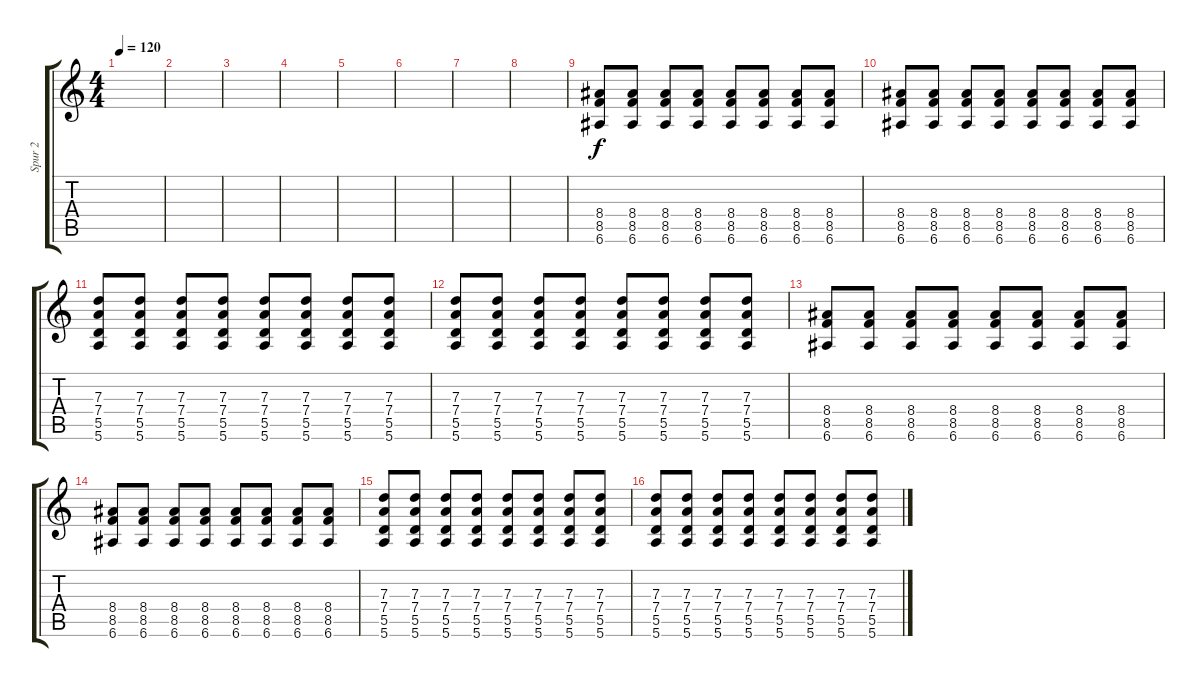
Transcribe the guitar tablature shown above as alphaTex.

\track ("Spur 2" "Spur 2") {instrument distortionguitar}
\staff {score tabs}
\tuning (E4 B3 G3 D3 A2 E2) {hide}
\ts (4 4)
\tempo 120
\clef g2
\ks c
|
|
|
|
|
|
|
|
(8.4 8.5 6.6).8 (8.4 8.5 6.6).8 (8.4 8.5 6.6).8 (8.4 8.5 6.6).8 (8.4 8.5 6.6).8 (8.4 8.5 6.6).8 (8.4 8.5 6.6).8 (8.4 8.5 6.6).8 |
(8.4 8.5 6.6).8 (8.4 8.5 6.6).8 (8.4 8.5 6.6).8 (8.4 8.5 6.6).8 (8.4 8.5 6.6).8 (8.4 8.5 6.6).8 (8.4 8.5 6.6).8 (8.4 8.5 6.6).8 |
(7.3 7.4 5.5 5.6).8 (7.3 7.4 5.5 5.6).8 (7.3 7.4 5.5 5.6).8 (7.3 7.4 5.5 5.6).8 (7.3 7.4 5.5 5.6).8 (7.3 7.4 5.5 5.6).8 (7.3 7.4 5.5 5.6).8 (7.3 7.4 5.5 5.6).8 |
(7.3 7.4 5.5 5.6).8 (7.3 7.4 5.5 5.6).8 (7.3 7.4 5.5 5.6).8 (7.3 7.4 5.5 5.6).8 (7.3 7.4 5.5 5.6).8 (7.3 7.4 5.5 5.6).8 (7.3 7.4 5.5 5.6).8 (7.3 7.4 5.5 5.6).8 |
(8.4 8.5 6.6).8 (8.4 8.5 6.6).8 (8.4 8.5 6.6).8 (8.4 8.5 6.6).8 (8.4 8.5 6.6).8 (8.4 8.5 6.6).8 (8.4 8.5 6.6).8 (8.4 8.5 6.6).8 |
(8.4 8.5 6.6).8 (8.4 8.5 6.6).8 (8.4 8.5 6.6).8 (8.4 8.5 6.6).8 (8.4 8.5 6.6).8 (8.4 8.5 6.6).8 (8.4 8.5 6.6).8 (8.4 8.5 6.6).8 |
(7.3 7.4 5.5 5.6).8 (7.3 7.4 5.5 5.6).8 (7.3 7.4 5.5 5.6).8 (7.3 7.4 5.5 5.6).8 (7.3 7.4 5.5 5.6).8 (7.3 7.4 5.5 5.6).8 (7.3 7.4 5.5 5.6).8 (7.3 7.4 5.5 5.6).8 |
(7.3 7.4 5.5 5.6).8 (7.3 7.4 5.5 5.6).8 (7.3 7.4 5.5 5.6).8 (7.3 7.4 5.5 5.6).8 (7.3 7.4 5.5 5.6).8 (7.3 7.4 5.5 5.6).8 (7.3 7.4 5.5 5.6).8 (7.3 7.4 5.5 5.6).8
